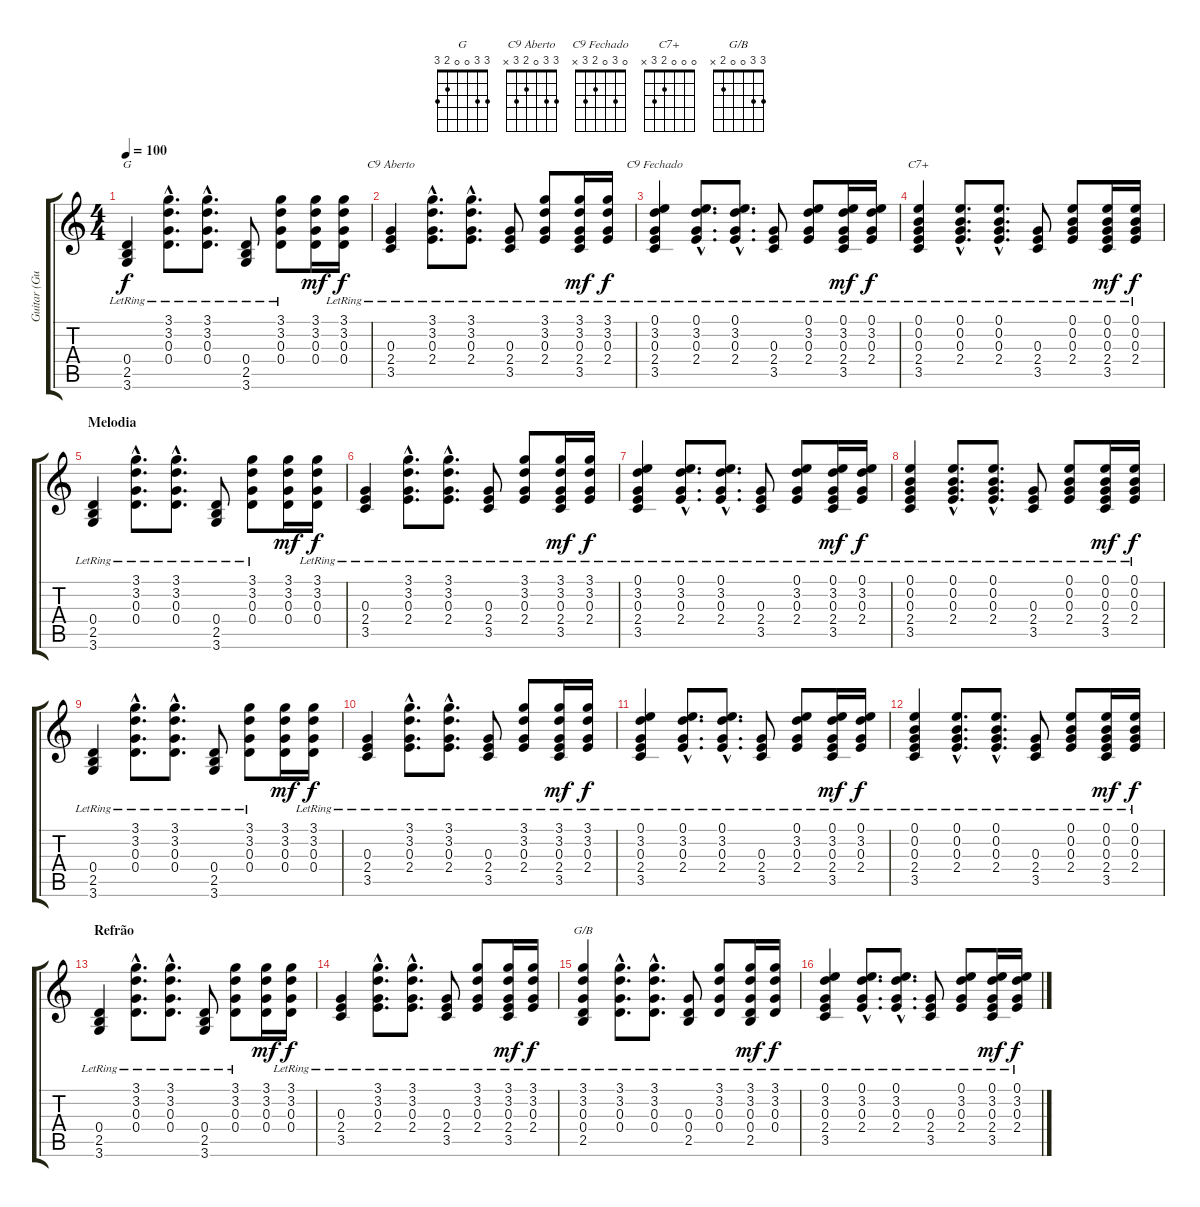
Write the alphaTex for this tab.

\track ("Guitar (Guilherme)" "Guitar (Gu") {instrument acousticguitarsteel}
\staff {score tabs}
\tuning (E4 B3 G3 D3 A2 E2) {hide}
\chord ("G" 3 3 0 0 2 3)
\chord ("C9 Aberto" 3 3 0 2 3 x)
\chord ("C9 Fechado" 0 3 0 2 3 x)
\chord ("C7+" 0 0 0 2 3 x)
\chord ("G/B" 3 3 0 0 2 x)
\ts (4 4)
\tempo 100
\clef g2
\ks c
(0.4{lr} 2.5{lr} 3.6{lr}).4{ch "G" dy f} (3.1{hac lr} 3.2{hac lr} 0.3{hac lr} 0.4{hac}).8{d} (3.1{hac lr} 3.2{hac lr} 0.3{hac lr} 0.4{hac}).8{d} (0.4{lr} 2.5{lr} 3.6{lr}).8 (3.1{lr} 3.2{lr} 0.3{lr} 0.4).8 (3.1 3.2 0.3 0.4).16{dy mf} (3.1{lr} 3.2{lr} 0.3{lr} 0.4).16{dy f} |
(0.3{lr} 2.4{lr} 3.5{lr}).4{ch "C9 Aberto"} (3.1{hac lr} 3.2{hac lr} 0.3{hac lr} 2.4{hac}).8{d} (3.1{hac lr} 3.2{hac lr} 0.3{hac lr} 2.4{hac}).8{d} (0.3{lr} 2.4{lr} 3.5{lr}).8 (3.1{lr} 3.2{lr} 0.3{lr} 2.4).8 (3.1 3.2 0.3{lr} 2.4{lr} 3.5{lr}).16{dy mf} (3.1{lr} 3.2{lr} 0.3{lr} 2.4).16{dy f} |
(0.1{lr} 3.2{lr} 0.3{lr} 2.4{lr} 3.5{lr}).4{ch "C9 Fechado"} (0.1{hac lr} 3.2{hac lr} 0.3{hac lr} 2.4{hac}).8{d} (0.1{hac lr} 3.2{hac lr} 0.3{hac lr} 2.4{hac}).8{d} (0.3{lr} 2.4{lr} 3.5{lr}).8 (0.1{lr} 3.2{lr} 0.3{lr} 2.4).8 (0.1 3.2 0.3{lr} 2.4{lr} 3.5{lr}).16{dy mf} (0.1{lr} 3.2{lr} 0.3{lr} 2.4).16{dy f} |
(0.1{lr} 0.2{lr} 0.3{lr} 2.4{lr} 3.5{lr}).4{ch "C7+"} (0.1{hac lr} 0.2{hac lr} 0.3{hac lr} 2.4{hac}).8{d} (0.1{hac lr} 0.2{hac lr} 0.3{hac lr} 2.4{hac}).8{d} (0.3{lr} 2.4{lr} 3.5{lr}).8 (0.1{lr} 0.2{lr} 0.3{lr} 2.4).8 (0.1 0.2 0.3{lr} 2.4{lr} 3.5{lr}).16{dy mf} (0.1{lr} 0.2{lr} 0.3{lr} 2.4).16{dy f} |
\section ("" "Melodia")
(0.4{lr} 2.5{lr} 3.6{lr}).4 (3.1{hac lr} 3.2{hac lr} 0.3{hac lr} 0.4{hac}).8{d} (3.1{hac lr} 3.2{hac lr} 0.3{hac lr} 0.4{hac}).8{d} (0.4{lr} 2.5{lr} 3.6{lr}).8 (3.1{lr} 3.2{lr} 0.3{lr} 0.4).8 (3.1 3.2 0.3 0.4).16{dy mf} (3.1{lr} 3.2{lr} 0.3{lr} 0.4).16{dy f} |
(0.3{lr} 2.4{lr} 3.5{lr}).4 (3.1{hac lr} 3.2{hac lr} 0.3{hac lr} 2.4{hac}).8{d} (3.1{hac lr} 3.2{hac lr} 0.3{hac lr} 2.4{hac}).8{d} (0.3{lr} 2.4{lr} 3.5{lr}).8 (3.1{lr} 3.2{lr} 0.3{lr} 2.4).8 (3.1 3.2 0.3{lr} 2.4{lr} 3.5{lr}).16{dy mf} (3.1{lr} 3.2{lr} 0.3{lr} 2.4).16{dy f} |
(0.1{lr} 3.2{lr} 0.3{lr} 2.4{lr} 3.5{lr}).4 (0.1{hac lr} 3.2{hac lr} 0.3{hac lr} 2.4{hac}).8{d} (0.1{hac lr} 3.2{hac lr} 0.3{hac lr} 2.4{hac}).8{d} (0.3{lr} 2.4{lr} 3.5{lr}).8 (0.1{lr} 3.2{lr} 0.3{lr} 2.4).8 (0.1 3.2 0.3{lr} 2.4{lr} 3.5{lr}).16{dy mf} (0.1{lr} 3.2{lr} 0.3{lr} 2.4).16{dy f} |
(0.1{lr} 0.2{lr} 0.3{lr} 2.4{lr} 3.5{lr}).4 (0.1{hac lr} 0.2{hac lr} 0.3{hac lr} 2.4{hac}).8{d} (0.1{hac lr} 0.2{hac lr} 0.3{hac lr} 2.4{hac}).8{d} (0.3{lr} 2.4{lr} 3.5{lr}).8 (0.1{lr} 0.2{lr} 0.3{lr} 2.4).8 (0.1 0.2 0.3{lr} 2.4{lr} 3.5{lr}).16{dy mf} (0.1{lr} 0.2{lr} 0.3{lr} 2.4).16{dy f} |
(0.4{lr} 2.5{lr} 3.6{lr}).4 (3.1{hac lr} 3.2{hac lr} 0.3{hac lr} 0.4{hac}).8{d} (3.1{hac lr} 3.2{hac lr} 0.3{hac lr} 0.4{hac}).8{d} (0.4{lr} 2.5{lr} 3.6{lr}).8 (3.1{lr} 3.2{lr} 0.3{lr} 0.4).8 (3.1 3.2 0.3 0.4).16{dy mf} (3.1{lr} 3.2{lr} 0.3{lr} 0.4).16{dy f} |
(0.3{lr} 2.4{lr} 3.5{lr}).4 (3.1{hac lr} 3.2{hac lr} 0.3{hac lr} 2.4{hac}).8{d} (3.1{hac lr} 3.2{hac lr} 0.3{hac lr} 2.4{hac}).8{d} (0.3{lr} 2.4{lr} 3.5{lr}).8 (3.1{lr} 3.2{lr} 0.3{lr} 2.4).8 (3.1 3.2 0.3{lr} 2.4{lr} 3.5{lr}).16{dy mf} (3.1{lr} 3.2{lr} 0.3{lr} 2.4).16{dy f} |
(0.1{lr} 3.2{lr} 0.3{lr} 2.4{lr} 3.5{lr}).4 (0.1{hac lr} 3.2{hac lr} 0.3{hac lr} 2.4{hac}).8{d} (0.1{hac lr} 3.2{hac lr} 0.3{hac lr} 2.4{hac}).8{d} (0.3{lr} 2.4{lr} 3.5{lr}).8 (0.1{lr} 3.2{lr} 0.3{lr} 2.4).8 (0.1 3.2 0.3{lr} 2.4{lr} 3.5{lr}).16{dy mf} (0.1{lr} 3.2{lr} 0.3{lr} 2.4).16{dy f} |
(0.1{lr} 0.2{lr} 0.3{lr} 2.4{lr} 3.5{lr}).4 (0.1{hac lr} 0.2{hac lr} 0.3{hac lr} 2.4{hac}).8{d} (0.1{hac lr} 0.2{hac lr} 0.3{hac lr} 2.4{hac}).8{d} (0.3{lr} 2.4{lr} 3.5{lr}).8 (0.1{lr} 0.2{lr} 0.3{lr} 2.4).8 (0.1 0.2 0.3{lr} 2.4{lr} 3.5{lr}).16{dy mf} (0.1{lr} 0.2{lr} 0.3{lr} 2.4).16{dy f} |
\section ("" "Refrão")
(0.4{lr} 2.5{lr} 3.6{lr}).4 (3.1{hac lr} 3.2{hac lr} 0.3{hac lr} 0.4{hac}).8{d} (3.1{hac lr} 3.2{hac lr} 0.3{hac lr} 0.4{hac}).8{d} (0.4{lr} 2.5{lr} 3.6{lr}).8 (3.1{lr} 3.2{lr} 0.3{lr} 0.4).8 (3.1 3.2 0.3 0.4).16{dy mf} (3.1{lr} 3.2{lr} 0.3{lr} 0.4).16{dy f} |
(0.3{lr} 2.4{lr} 3.5{lr}).4 (3.1{hac lr} 3.2{hac lr} 0.3{hac lr} 2.4{hac}).8{d} (3.1{hac lr} 3.2{hac lr} 0.3{hac lr} 2.4{hac}).8{d} (0.3{lr} 2.4{lr} 3.5{lr}).8 (3.1{lr} 3.2{lr} 0.3{lr} 2.4).8 (3.1 3.2 0.3{lr} 2.4{lr} 3.5{lr}).16{dy mf} (3.1{lr} 3.2{lr} 0.3{lr} 2.4).16{dy f} |
(3.1{lr} 3.2{lr} 0.3{lr} 0.4 2.5{lr}).4{ch "G/B"} (3.1{hac lr} 3.2{hac lr} 0.3{hac lr} 0.4{hac}).8{d} (3.1{hac lr} 3.2{hac lr} 0.3{hac lr} 0.4{hac}).8{d} (0.3{lr} 0.4{lr} 2.5{lr}).8 (3.1{lr} 3.2{lr} 0.3{lr} 0.4).8 (3.1 3.2 0.3{lr} 0.4{lr} 2.5{lr}).16{dy mf} (3.1{lr} 3.2{lr} 0.3{lr} 0.4).16{dy f} |
(0.1{lr} 3.2{lr} 0.3{lr} 2.4{lr} 3.5{lr}).4 (0.1{hac lr} 3.2{hac lr} 0.3{hac lr} 2.4{hac}).8{d} (0.1{hac lr} 3.2{hac lr} 0.3{hac lr} 2.4{hac}).8{d} (0.3{lr} 2.4{lr} 3.5{lr}).8 (0.1{lr} 3.2{lr} 0.3{lr} 2.4).8 (0.1 3.2 0.3{lr} 2.4{lr} 3.5{lr}).16{dy mf} (0.1{lr} 3.2{lr} 0.3{lr} 2.4).16{dy f}
